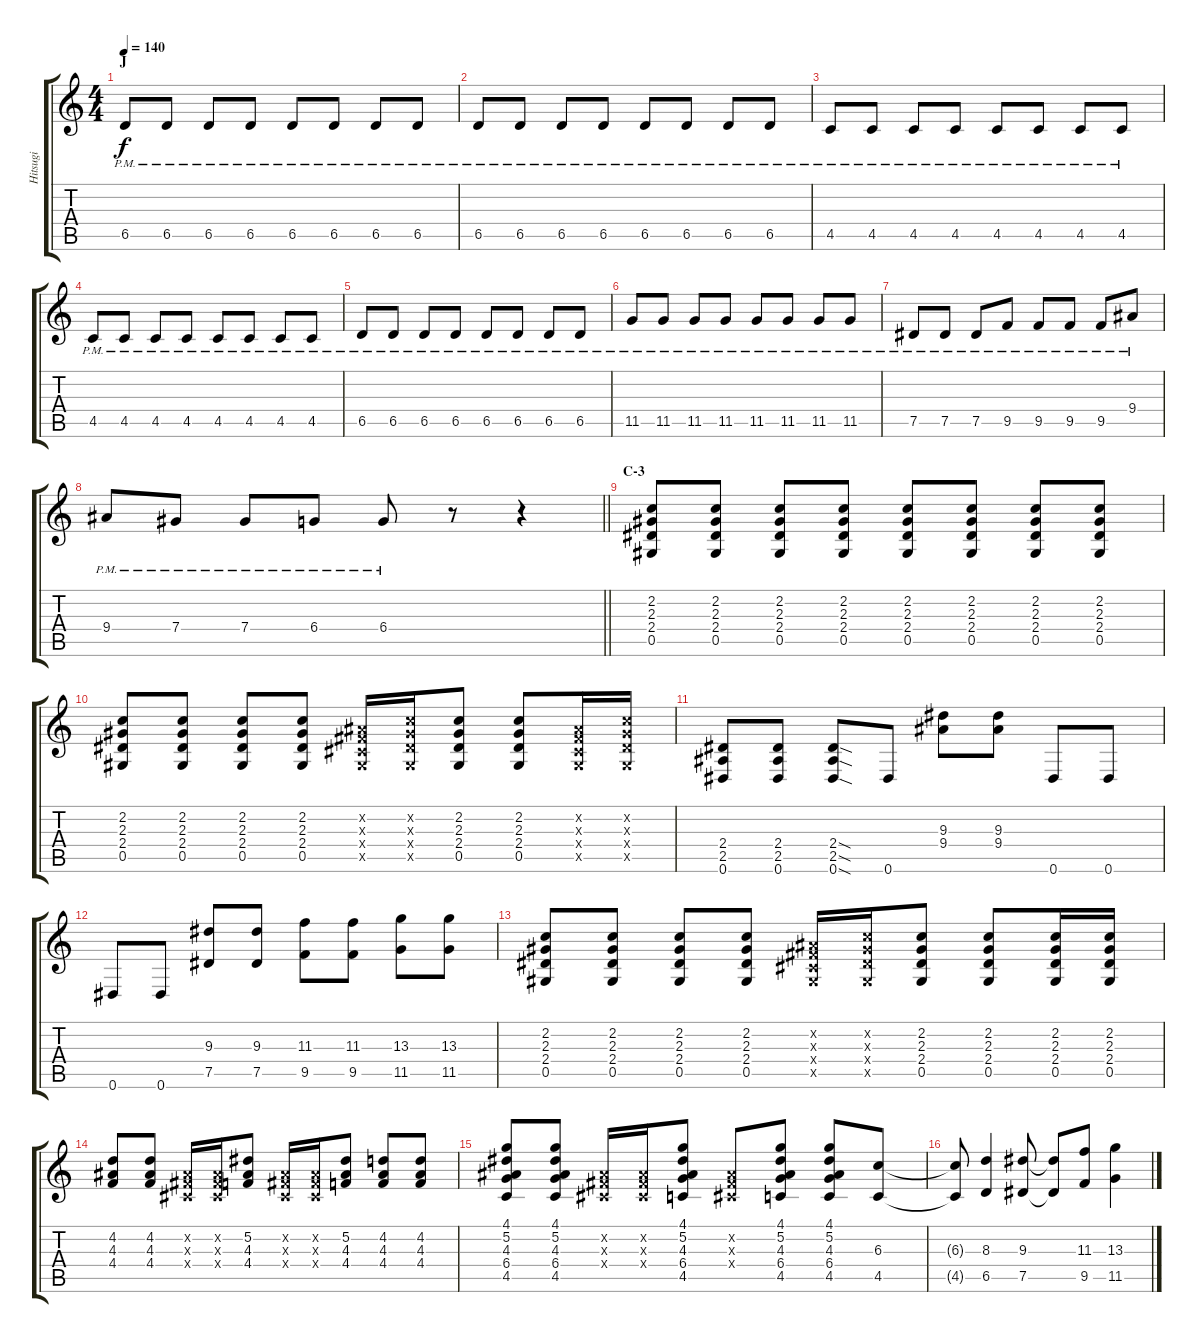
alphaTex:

\track ("Hitsugi" "Hitsugi") {instrument overdrivenguitar}
\staff {score tabs}
\tuning (Eb4 Bb3 Gb3 Db3 Ab2 Eb2) {hide}
\ts (4 4)
\section ("" "J")
\tempo 140
\clef g2
\ks c
6.5{pm}.8{dy f} 6.5{pm}.8 6.5{pm}.8 6.5{pm}.8 6.5{pm}.8 6.5{pm}.8 6.5{pm}.8 6.5{pm}.8 |
6.5{pm}.8 6.5{pm}.8 6.5{pm}.8 6.5{pm}.8 6.5{pm}.8 6.5{pm}.8 6.5{pm}.8 6.5{pm}.8 |
4.5{pm}.8 4.5{pm}.8 4.5{pm}.8 4.5{pm}.8 4.5{pm}.8 4.5{pm}.8 4.5{pm}.8 4.5{pm}.8 |
4.5{pm}.8 4.5{pm}.8 4.5{pm}.8 4.5{pm}.8 4.5{pm}.8 4.5{pm}.8 4.5{pm}.8 4.5{pm}.8 |
6.5{pm}.8 6.5{pm}.8 6.5{pm}.8 6.5{pm}.8 6.5{pm}.8 6.5{pm}.8 6.5{pm}.8 6.5{pm}.8 |
11.5{pm}.8 11.5{pm}.8 11.5{pm}.8 11.5{pm}.8 11.5{pm}.8 11.5{pm}.8 11.5{pm}.8 11.5{pm}.8 |
7.5{pm}.8 7.5{pm}.8 7.5{pm}.8 9.5{pm}.8 9.5{pm}.8 9.5{pm}.8 9.5{pm}.8 9.4{pm}.8 |
\barLineRight lightlight
9.4{pm}.8 7.4{pm}.8 7.4{pm}.8 6.4{pm}.8 6.4{pm}.8 r.8 r.4 |
\section ("" "C-3")
(2.2 2.3 2.4 0.5).8 (2.2 2.3 2.4 0.5).8 (2.2 2.3 2.4 0.5).8 (2.2 2.3 2.4 0.5).8 (2.2 2.3 2.4 0.5).8 (2.2 2.3 2.4 0.5).8 (2.2 2.3 2.4 0.5).8 (2.2 2.3 2.4 0.5).8 |
(2.2 2.3 2.4 0.5).8 (2.2 2.3 2.4 0.5).8 (2.2 2.3 2.4 0.5).8 (2.2 2.3 2.4 0.5).8 (0.2{x} 0.3{x} 0.4{x} 0.5{x}).16 (2.2{x} 2.3{x} 2.4{x} 0.5{x}).16 (2.2 2.3 2.4 0.5).8 (2.2 2.3 2.4 0.5).8 (0.2{x} 0.3{x} 0.4{x} 0.5{x}).16 (2.2{x} 2.3{x} 2.4{x} 0.5{x}).16 |
(2.4 2.5 0.6).8 (2.4 2.5 0.6).8 (2.4{sod} 2.5{sod} 0.6{sod}).8 0.6.8 (9.3 9.4).8 (9.3 9.4).8 0.6.8 0.6.8 |
0.6.8 0.6.8 (9.3 7.5).8 (9.3 7.5).8 (11.3 9.5).8 (11.3 9.5).8 (13.3 11.5).8 (13.3 11.5).8 |
(2.2 2.3 2.4 0.5).8 (2.2 2.3 2.4 0.5).8 (2.2 2.3 2.4 0.5).8 (2.2 2.3 2.4 0.5).8 (0.2{x} 0.3{x} 0.4{x} 0.5{x}).16 (2.2{x} 2.3{x} 2.4{x} 0.5{x}).16 (2.2 2.3 2.4 0.5).8 (2.2 2.3 2.4 0.5).8 (2.2 2.3 2.4 0.5).16 (2.2 2.3 2.4 0.5).16 |
(4.2 4.3 4.4).8 (4.2 4.3 4.4).8 (0.2{x} 0.3{x} 0.4{x}).16 (0.2{x} 0.3{x} 0.4{x}).16 (5.2 4.3 4.4).8 (0.2{x} 0.3{x} 0.4{x}).16 (0.2{x} 0.3{x} 0.4{x}).16 (5.2 4.3 4.4).8 (4.2 4.3 4.4).8 (4.2 4.3 4.4).8 |
(4.1 5.2 4.3 6.4 4.5).8 (4.1 5.2 4.3 6.4 4.5).8 (0.2{x} 0.3{x} 0.4{x}).16 (0.2{x} 0.3{x} 0.4{x}).16 (4.1 5.2 4.3 6.4 4.5).8 (0.2{x} 0.3{x} 0.4{x}).8 (4.1 5.2 4.3 6.4 4.5).8 (4.1 5.2 4.3 6.4 4.5).8 (6.3 4.5).8 |
(6.3{t} 4.5{t}).8 (8.3 6.5).4 (9.3 7.5).8 (9.3{t} 7.5{t}).8 (11.3 9.5).8 (13.3 11.5).4
